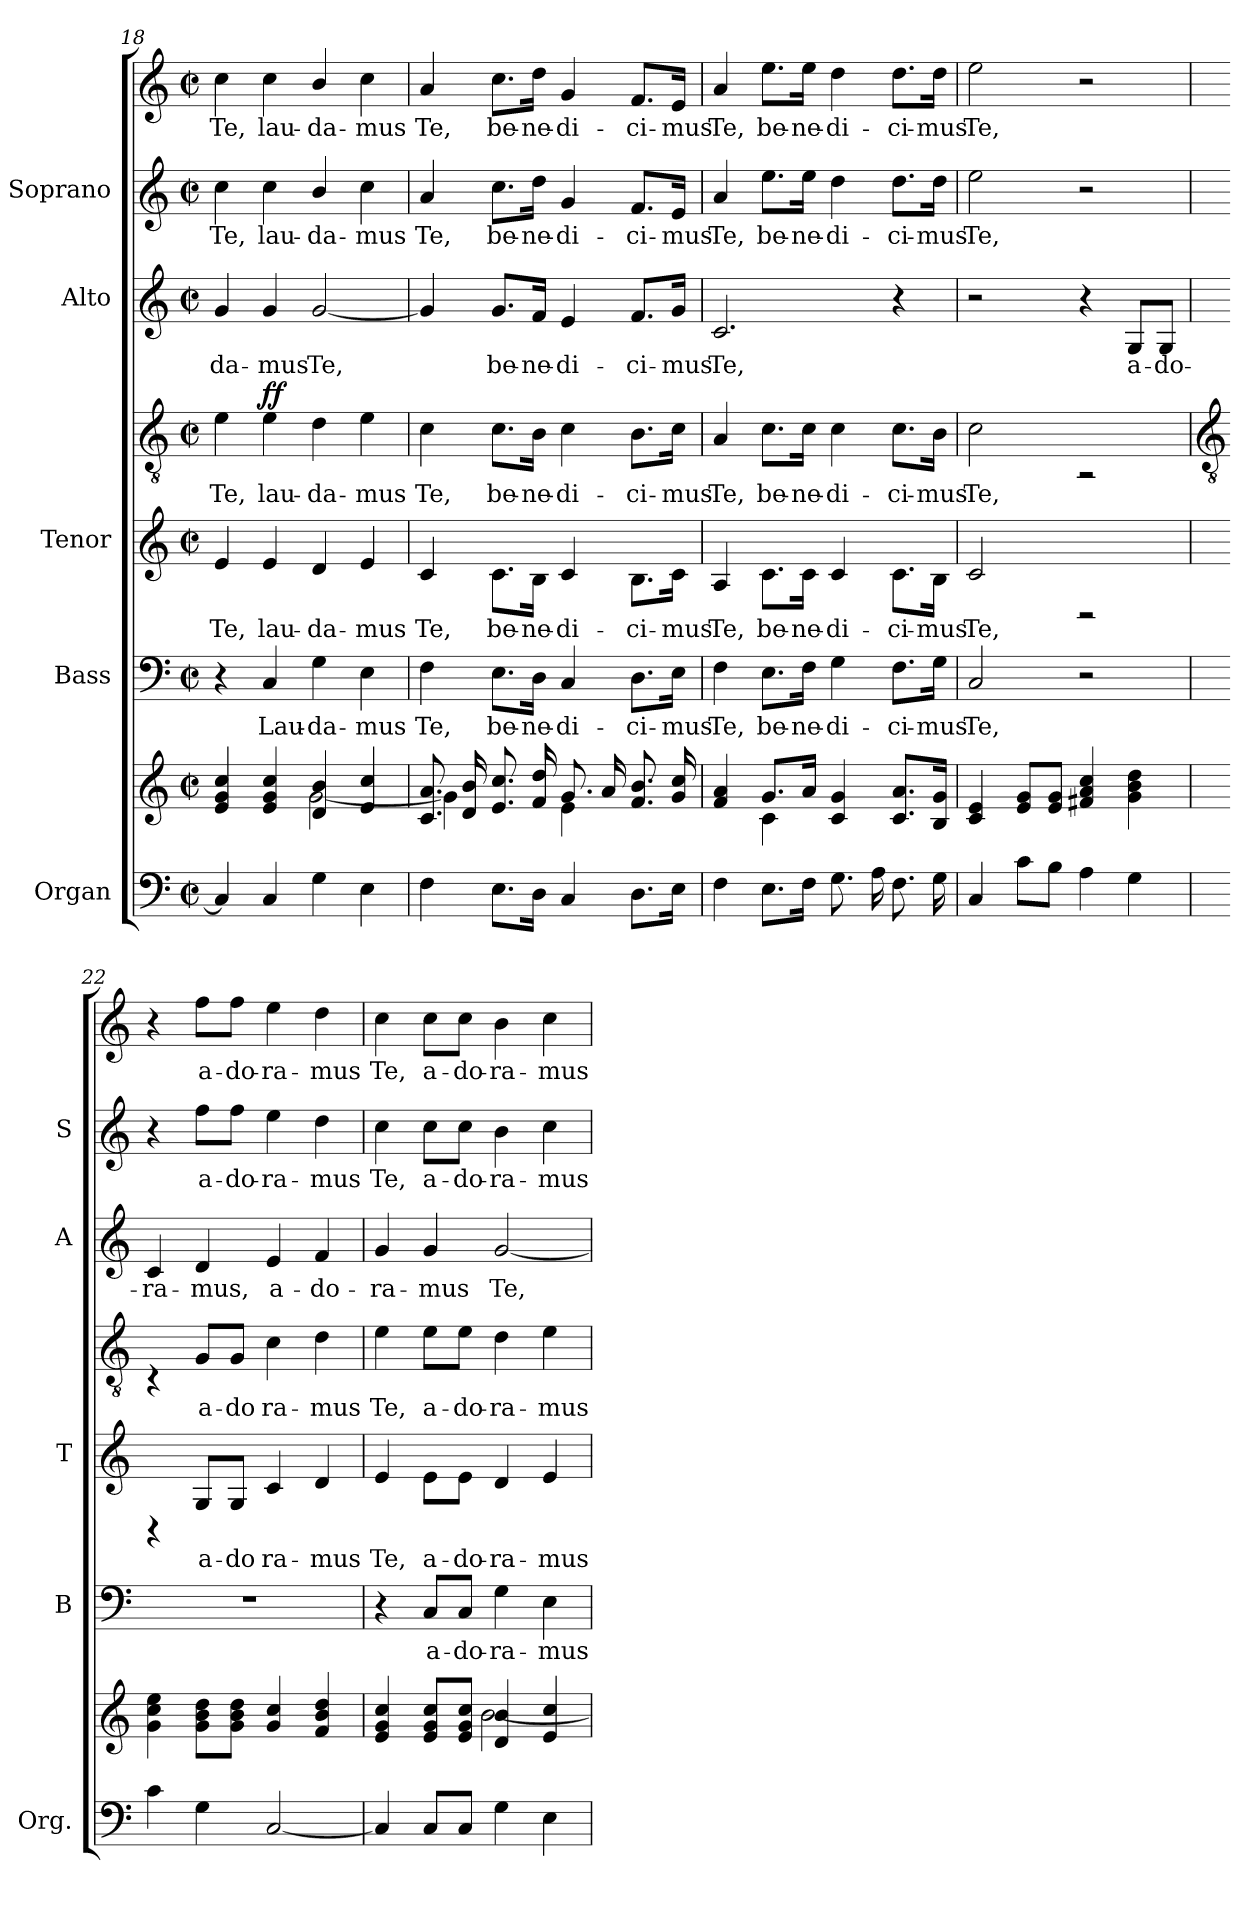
**kern	**kern	**kern	**text	**kern	**text	**kern	**text	**dynam	**kern	**text	**kern	**text	**kern	**text
*part5	*part5	*part4	*part4	*part3	*part3	*part3	*part3	*part3	*part2	*part2	*part1	*part1	*part1	*part1
*staff8	*staff7	*staff6	*staff6	*staff5	*staff5	*staff4	*staff4	*staff4/5	*staff3	*staff3	*staff2	*staff2	*staff1	*staff1
*I"Organ	*	*I"Bass	*	*I"Tenor	*	*	*	*	*I"Alto	*	*I"Soprano	*	*	*
*I'Org.	*	*I'B	*	*I'T	*	*	*	*	*I'A	*	*I'S	*	*	*
*clefF4	*clefG2	*clefF4	*	*	*	*clefGv2	*	*	*clefG2	*	*	*	*clefG2	*
*k[]	*k[]	*k[]	*	*k[]	*	*k[]	*	*	*k[]	*	*k[]	*	*k[]	*
*C:	*C:	*C:	*	*C:	*	*C:	*	*	*C:	*	*C:	*	*C:	*
*M2/2	*M2/2	*M2/2	*	*M2/2	*	*M2/2	*	*	*M2/2	*	*M2/2	*	*M2/2	*
*met(c|)	*met(c|)	*met(c|)	*	*met(c|)	*	*met(c|)	*	*	*met(c|)	*	*met(c|)	*	*met(c|)	*
=18	=18	=18	=18	=18	=18	=18	=18	=18	=18	=18	=18	=18	=18	=18
*	*^	*	*	*	*	*	*	*	*	*	*	*	*	*
!	!	!	!	!	!	!LO:LY:b	!	!LO:LY:b	!	!	!LO:LY:b	!	!LO:LY:b	!	!LO:LY:b
4C]	4e/ 4g/ 4cc/	2ryy	4r	.	4e	Te,	4e	Te,	.	4g	-da-	4cc	Te,	4cc	Te,
!	!	!	!	!LO:LY:b	!	!LO:LY:b	!	!LO:LY:b	!LO:DY:b=2	!	!LO:LY:b	!	!LO:LY:b	!	!LO:LY:b
!	!	!	!	!	!	!	!	!	!LO:DY:n=1:b	!	!	!	!	!	!
4C	4e/ 4g/ 4cc/	.	4C	Lau-	4e	lau-	4e	lau-	f f	4g	-mus	4cc	lau-	4cc	lau-
!	!	!	!	!LO:LY:b	!	!LO:LY:b	!	!LO:LY:b	!	!	!LO:LY:b	!	!LO:LY:b	!	!LO:LY:b
4G	4d/ 4b/	[2g\	4G	-da-	4d	-da-	4d	-da-	.	[2g	Te,	4b/	-da-	4b/	-da-
!	!	!	!	!LO:LY:b	!	!LO:LY:b	!	!LO:LY:b	!	!	!	!	!LO:LY:b	!	!LO:LY:b
4E	4e/ 4cc/	.	4E	-mus	4e	-mus	4e	-mus	.	.	.	4cc	-mus	4cc	-mus
=19	=19	=19	=19	=19	=19	=19	=19	=19	=19	=19	=19	=19	=19	=19	=19
!	!	!	!	!LO:LY:b	!	!LO:LY:b	!	!LO:LY:b	!	!	!	!	!LO:LY:b	!	!LO:LY:b
4F	8.c/ 8.a/L	4g\]	4F	Te,	4c	Te,	4c	Te,	.	4g]	.	4a	Te,	4a	Te,
.	16d/ 16b/L	.	.	.	.	.	.	.	.	.	.	.	.	.	.
!	!	!	!	!LO:LY:b	!	!LO:LY:b	!	!LO:LY:b	!	!	!LO:LY:b	!	!LO:LY:b	!	!LO:LY:b
8.EL	8.e/ 8.cc/	4ryy	8.E\L	be-	8.c\L	be-	8.c\L	be-	.	8.g/L	be-	8.cc\L	be-	8.cc\L	be-
!	!	!	!	!LO:LY:b	!	!LO:LY:b	!	!LO:LY:b	!	!	!LO:LY:b	!	!LO:LY:b	!	!LO:LY:b
16DJ	16f/ 16dd/J	.	16D\Jk	-ne-	16B\Jk	-ne-	16B\Jk	-ne-	.	16f/Jk	-ne-	16dd\Jk	-ne-	16dd\Jk	-ne-
!	!	!	!	!LO:LY:b	!	!LO:LY:b	!	!LO:LY:b	!	!	!LO:LY:b	!	!LO:LY:b	!	!LO:LY:b
4C	8.g/L	4e\	4C	-di-	4c	-di-	4c	-di-	.	4e	-di-	4g	-di-	4g	-di-
.	16a/L	.	.	.	.	.	.	.	.	.	.	.	.	.	.
!	!	!	!	!LO:LY:b	!	!LO:LY:b	!	!LO:LY:b	!	!	!LO:LY:b	!	!LO:LY:b	!	!LO:LY:b
8.DL	8.f/ 8.b/	4ryy	8.D\L	-ci-	8.B\L	-ci-	8.B\L	-ci-	.	8.f/L	-ci-	8.f/L	-ci-	8.f/L	-ci-
!	!	!	!	!LO:LY:b	!	!LO:LY:b	!	!LO:LY:b	!	!	!LO:LY:b	!	!LO:LY:b	!	!LO:LY:b
16EJ	16g/ 16cc/J	.	16E\Jk	-mus	16c\Jk	-mus	16c\Jk	-mus	.	16g/Jk	-mus	16e/Jk	-mus	16e/Jk	-mus
=20	=20	=20	=20	=20	=20	=20	=20	=20	=20	=20	=20	=20	=20	=20	=20
!	!	!	!	!LO:LY:b	!	!LO:LY:b	!	!LO:LY:b	!	!	!LO:LY:b	!	!LO:LY:b	!	!LO:LY:b
4F	4f/ 4a/	4ryy	4F	Te,	4A	Te,	4A	Te,	.	2.c	Te,	4a	Te,	4a	Te,
!	!	!	!	!LO:LY:b	!	!LO:LY:b	!	!LO:LY:b	!	!	!	!	!LO:LY:b	!	!LO:LY:b
8.EL	8.g/L	4c\	8.E\L	be-	8.c\L	be-	8.c\L	be-	.	.	.	8.ee\L	be-	8.ee\L	be-
!	!	!	!	!LO:LY:b	!	!LO:LY:b	!	!LO:LY:b	!	!	!	!	!LO:LY:b	!	!LO:LY:b
16FJ	16a/J	.	16F\Jk	-ne-	16c\Jk	-ne-	16c\Jk	-ne-	.	.	.	16ee\Jk	-ne-	16ee\Jk	-ne-
!	!	!	!	!LO:LY:b	!	!LO:LY:b	!	!LO:LY:b	!	!	!	!	!LO:LY:b	!	!LO:LY:b
8.GL	4c/ 4g/	2ryy	4G	-di-	4c	-di-	4c	-di-	.	.	.	4dd	-di-	4dd	-di-
16AL	.	.	.	.	.	.	.	.	.	.	.	.	.	.	.
!	!	!	!	!LO:LY:b	!	!LO:LY:b	!	!LO:LY:b	!	!	!	!	!LO:LY:b	!	!LO:LY:b
8.F	8.c/ 8.a/L	.	8.F\L	-ci-	8.c\L	-ci-	8.c\L	-ci-	.	4r	.	8.dd\L	-ci-	8.dd\L	-ci-
!	!	!	!	!LO:LY:b	!	!LO:LY:b	!	!LO:LY:b	!	!	!	!	!LO:LY:b	!	!LO:LY:b
16GJ	16B/ 16g/J	.	16G\Jk	-mus	16B\Jk	-mus	16B\Jk	-mus	.	.	.	16dd\Jk	-mus	16dd\Jk	-mus
=21	=21	=21	=21	=21	=21	=21	=21	=21	=21	=21	=21	=21	=21	=21	=21
!	!	!	!	!LO:LY:b	!	!LO:LY:b	!	!LO:LY:b	!	!	!	!	!LO:LY:b	!	!LO:LY:b
4C	4c/ 4e/	2ryy	2C	Te,	2c	Te,	2c	Te,	.	2r	.	2ee	Te,	2ee	Te,
8cL	8e/ 8g/L	.	.	.	.	.	.	.	.	.	.	.	.	.	.
8BJ	8e/ 8g/J	.	.	.	.	.	.	.	.	.	.	.	.	.	.
4A	4f#X/ 4a/ 4cc/	2ryy	2r	.	2rBB	.	2rBB	.	.	4r	.	2r	.	2r	.
!	!	!	!	!	!	!	!	!	!	!	!LO:LY:b	!	!	!	!
4G	4g\ 4b\ 4dd\	.	.	.	.	.	.	.	.	8G/L	a-	.	.	.	.
!	!	!	!	!	!	!	!	!	!	!	!LO:LY:b	!	!	!	!
.	.	.	.	.	.	.	.	.	.	8G/J	-do-	.	.	.	.
!!LO:LB:g=z
=22	=22	=22	=22	=22	=22	=22	=22	=22	=22	=22	=22	=22	=22	=22	=22
*	*	*	*	*	*	*	*clefGv2	*	*	*	*	*	*	*	*
!	!	!	!	!	!	!	!	!	!	!	!LO:LY:b	!	!	!	!
4c	4g\ 4cc\ 4ee\	2ryy	1r	.	4rBB	.	4rBB	.	.	4c	-ra-	4r	.	4r	.
!	!	!	!	!	!	!LO:LY:b	!	!LO:LY:b	!	!	!LO:LY:b	!	!LO:LY:b	!	!LO:LY:b
4G	8g\ 8b\ 8dd\L	.	.	.	8G/L	a-	8G/L	a-	.	4d	-mus,	8ff\L	a-	8ff\L	a-
!	!	!	!	!	!	!LO:LY:b	!	!LO:LY:b	!	!	!	!	!LO:LY:b	!	!LO:LY:b
.	8g\ 8b\ 8dd\J	.	.	.	8G/J	-do	8G/J	-do	.	.	.	8ff\J	-do-	8ff\J	-do-
!	!	!	!	!	!	!LO:LY:b	!	!LO:LY:b	!	!	!LO:LY:b	!	!LO:LY:b	!	!LO:LY:b
[2C	4g/ 4cc/	2ryy	.	.	4c	ra-	4c	ra-	.	4e	a-	4ee	-ra-	4ee	-ra-
!	!	!	!	!	!	!LO:LY:b	!	!LO:LY:b	!	!	!LO:LY:b	!	!LO:LY:b	!	!LO:LY:b
.	4f/ 4b/ 4dd/	.	.	.	4d	-mus	4d	-mus	.	4f	-do-	4dd	-mus	4dd	-mus
=23	=23	=23	=23	=23	=23	=23	=23	=23	=23	=23	=23	=23	=23	=23	=23
!	!	!	!	!	!	!LO:LY:b	!	!LO:LY:b	!	!	!LO:LY:b	!	!LO:LY:b	!	!LO:LY:b
4C]	4e/ 4g/ 4cc/	2ryy	4r	.	4e	Te,	4e	Te,	.	4g	-ra-	4cc	Te,	4cc	Te,
!	!	!	!	!LO:LY:b	!	!LO:LY:b	!	!LO:LY:b	!	!	!LO:LY:b	!	!LO:LY:b	!	!LO:LY:b
8CL	8e/ 8g/ 8cc/L	.	8C/L	a-	8e\L	a-	8e\L	a-	.	4g	-mus	8cc\L	a-	8cc\L	a-
!	!	!	!	!LO:LY:b	!	!LO:LY:b	!	!LO:LY:b	!	!	!	!	!LO:LY:b	!	!LO:LY:b
8CJ	8e/ 8g/ 8cc/J	.	8C/J	-do-	8e\J	-do-	8e\J	-do-	.	.	.	8cc\J	-do-	8cc\J	-do-
!	!	!	!	!LO:LY:b	!	!LO:LY:b	!	!LO:LY:b	!	!	!LO:LY:b	!	!LO:LY:b	!	!LO:LY:b
4G	4d/ 4b/	[2b\	4G	-ra-	4d	-ra-	4d	-ra-	.	[2g	Te,	4b	-ra-	4b	-ra-
!	!	!	!	!LO:LY:b	!	!LO:LY:b	!	!LO:LY:b	!	!	!	!	!LO:LY:b	!	!LO:LY:b
4E	4e/ 4cc/	.	4E	-mus	4e	-mus	4e	-mus	.	.	.	4cc	-mus	4cc	-mus
*	*v	*v	*	*	*	*	*	*	*	*	*	*	*	*	*
=	=	=	=	=	=	=	=	=	=	=	=	=	=	=
*-	*-	*-	*-	*-	*-	*-	*-	*-	*-	*-	*-	*-	*-	*-
